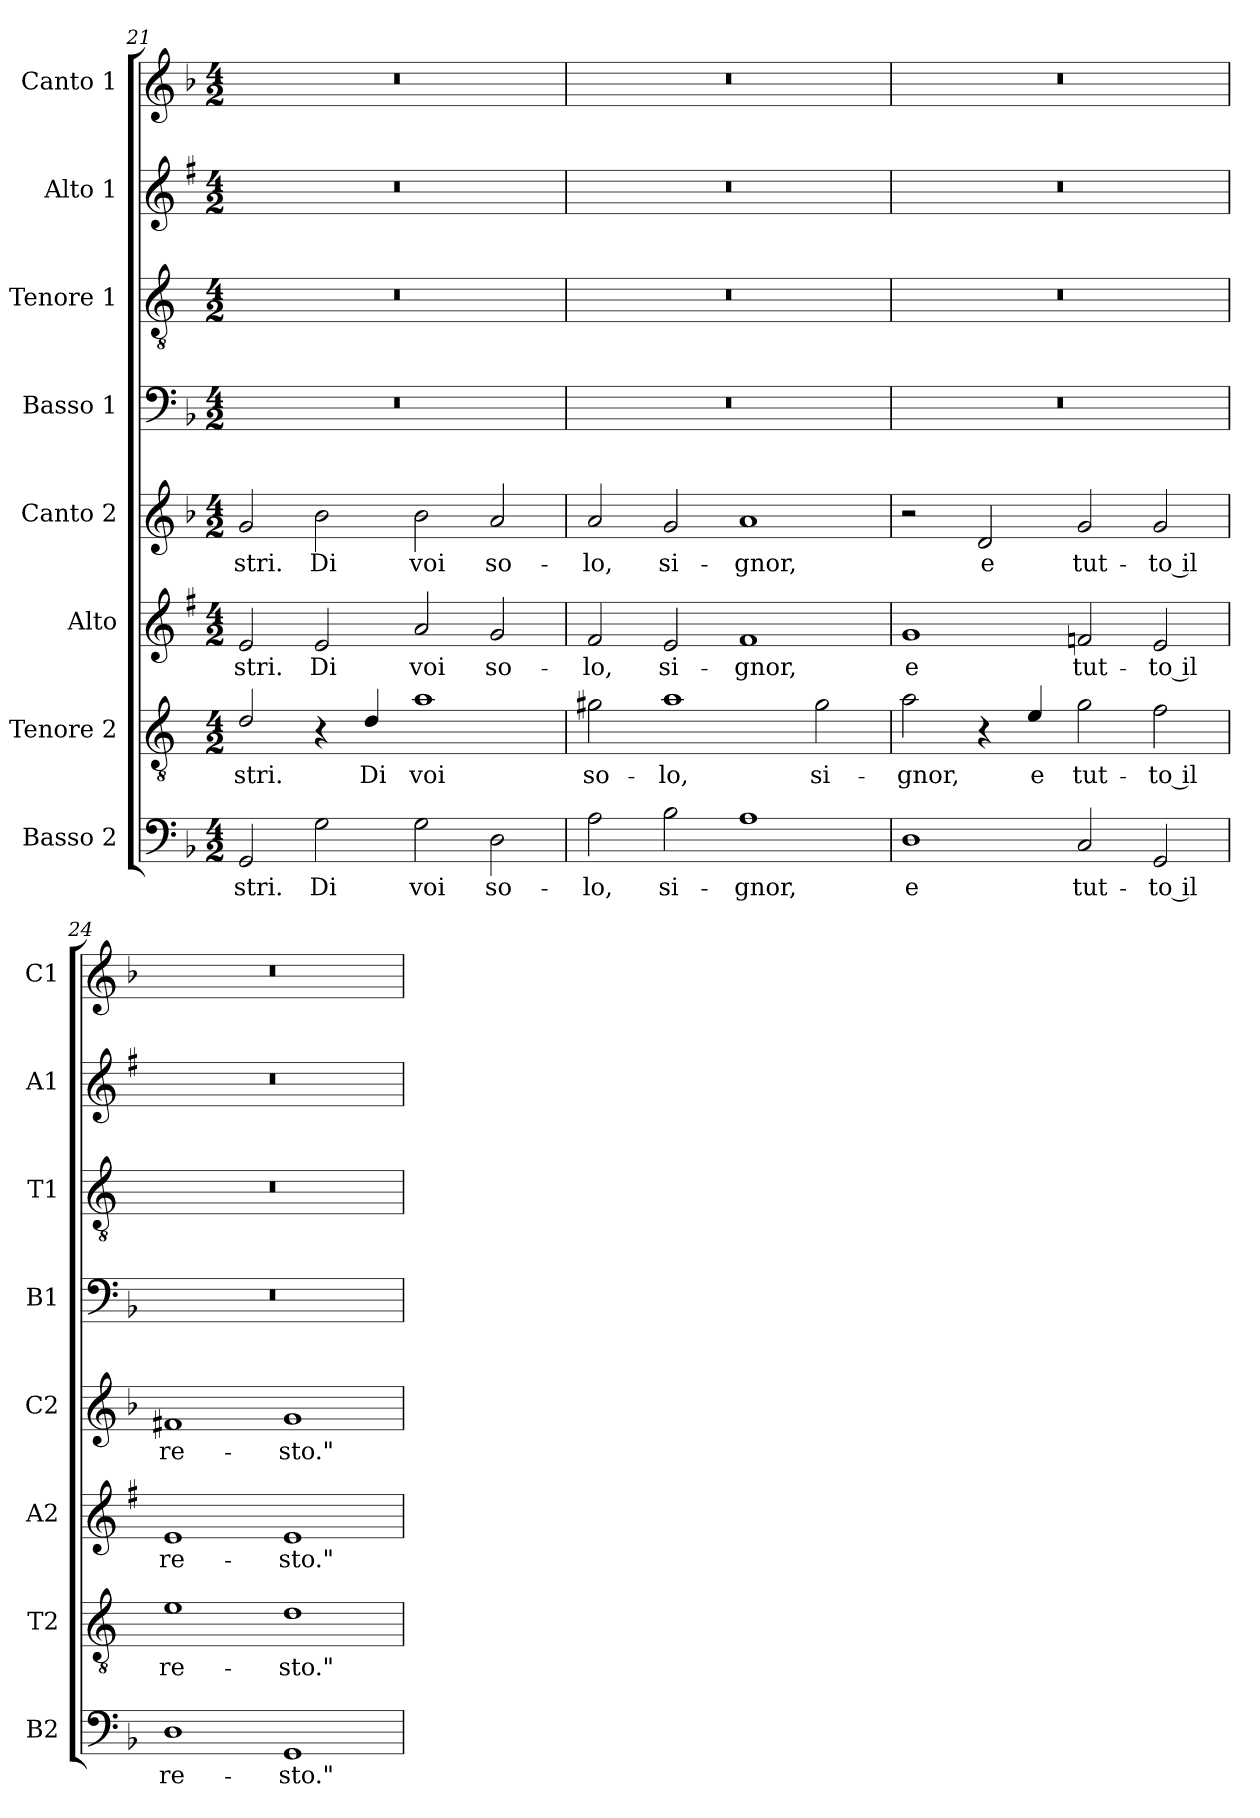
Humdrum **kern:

**kern	**text	**kern	**text	**kern	**text	**kern	**text	**kern	**kern	**kern	**kern
*part8	*part8	*part7	*part7	*part6	*part6	*part5	*part5	*part4	*part3	*part2	*part1
*staff8	*staff8	*staff7	*staff7	*staff6	*staff6	*staff5	*staff5	*staff4	*staff3	*staff2	*staff1
*I"Basso 2	*	*I"Tenore 2	*	*I"Alto	*	*I"Canto 2	*	*I"Basso 1	*I"Tenore 1	*I"Alto 1	*I"Canto 1
*I'B2	*	*I'T2	*	*I'A2	*	*I'C2	*	*I'B1	*I'T1	*I'A1	*I'C1
!!LO:PB:g=z
*clefF4	*	*clefGv2	*	*clefG2	*	*clefG2	*	*clefF4	*clefGv2	*clefG2	*clefG2
*	*	*ITrd4c7	*	*ITrd1c2	*	*	*	*	*ITrd4c7	*ITrd1c2	*
*k[b-]	*	*k[b-]	*	*k[b-]	*	*k[b-]	*	*k[b-]	*k[b-]	*k[b-]	*k[b-]
*F:	*	*F:	*	*F:	*	*F:	*	*F:	*F:	*F:	*F:
*M4/2	*	*M4/2	*	*M4/2	*	*M4/2	*	*M4/2	*M4/2	*M4/2	*M4/2
=21	=21	=21	=21	=21	=21	=21	=21	=21	=21	=21	=21
!	!LO:LY:b	!	!LO:LY:b	!	!LO:LY:b	!	!LO:LY:b	!	!	!	!
2GG/	-stri.	2G/	-stri.	2d/	-stri.	2g/	-stri.	0r	0r	0r	0r
!	!LO:LY:b	!	!	!	!LO:LY:b	!	!LO:LY:b	!	!	!	!
2G\	Di	4r	.	2d/	Di	2b-\	Di	.	.	.	.
!	!	!	!LO:LY:b	!	!	!	!	!	!	!	!
.	.	4G/	Di	.	.	.	.	.	.	.	.
!	!LO:LY:b	!	!LO:LY:b	!	!LO:LY:b	!	!LO:LY:b	!	!	!	!
2G\	voi	1d	voi	2g/	voi	2b-\	voi	.	.	.	.
!	!LO:LY:b	!	!	!	!LO:LY:b	!	!LO:LY:b	!	!	!	!
2D\	so-	.	.	2f/	so-	2a/	so-	.	.	.	.
=22	=22	=22	=22	=22	=22	=22	=22	=22	=22	=22	=22
!	!LO:LY:b	!	!LO:LY:b	!	!LO:LY:b	!	!LO:LY:b	!	!	!	!
2A\	-lo,	2c#X\	so-	2e/	-lo,	2a/	-lo,	0r	0r	0r	0r
!	!LO:LY:b	!	!LO:LY:b	!	!LO:LY:b	!	!LO:LY:b	!	!	!	!
2B-\	si-	1d	-lo,	2d/	si-	2g/	si-	.	.	.	.
!	!LO:LY:b	!	!	!	!LO:LY:b	!	!LO:LY:b	!	!	!	!
1A	-gnor,	.	.	1e	-gnor,	1a	-gnor,	.	.	.	.
!	!	!	!LO:LY:b	!	!	!	!	!	!	!	!
.	.	2c#\	si-	.	.	.	.	.	.	.	.
=23	=23	=23	=23	=23	=23	=23	=23	=23	=23	=23	=23
!	!LO:LY:b	!	!LO:LY:b	!	!LO:LY:b	!	!	!	!	!	!
1D	e	2d\	-gnor,	1f	e	2r	.	0r	0r	0r	0r
!	!	!	!	!	!	!	!LO:LY:b	!	!	!	!
.	.	4r	.	.	.	2d/	e	.	.	.	.
!	!	!	!LO:LY:b	!	!	!	!	!	!	!	!
.	.	4A/	e	.	.	.	.	.	.	.	.
!	!LO:LY:b	!	!LO:LY:b	!	!LO:LY:b	!	!LO:LY:b	!	!	!	!
2C/	tut-	2c\	tut-	2e-X/	tut-	2g/	tut-	.	.	.	.
!	!LO:LY:b	!	!LO:LY:b	!	!LO:LY:b	!	!LO:LY:b	!	!	!	!
2GG/	-to il	2B-\	-to il	2d/	-to il	2g/	-to il	.	.	.	.
=24	=24	=24	=24	=24	=24	=24	=24	=24	=24	=24	=24
!	!LO:LY:b	!	!LO:LY:b	!	!LO:LY:b	!	!LO:LY:b	!	!	!	!
1D	re-	1A	re-	1d	re-	1f#X	re-	0r	0r	0r	0r
!	!LO:LY:b	!	!LO:LY:b	!	!LO:LY:b	!	!LO:LY:b	!	!	!	!
1GG	-sto."	1G	-sto."	1d	-sto."	1g	-sto."	.	.	.	.
=	=	=	=	=	=	=	=	=	=	=	=
*-	*-	*-	*-	*-	*-	*-	*-	*-	*-	*-	*-
